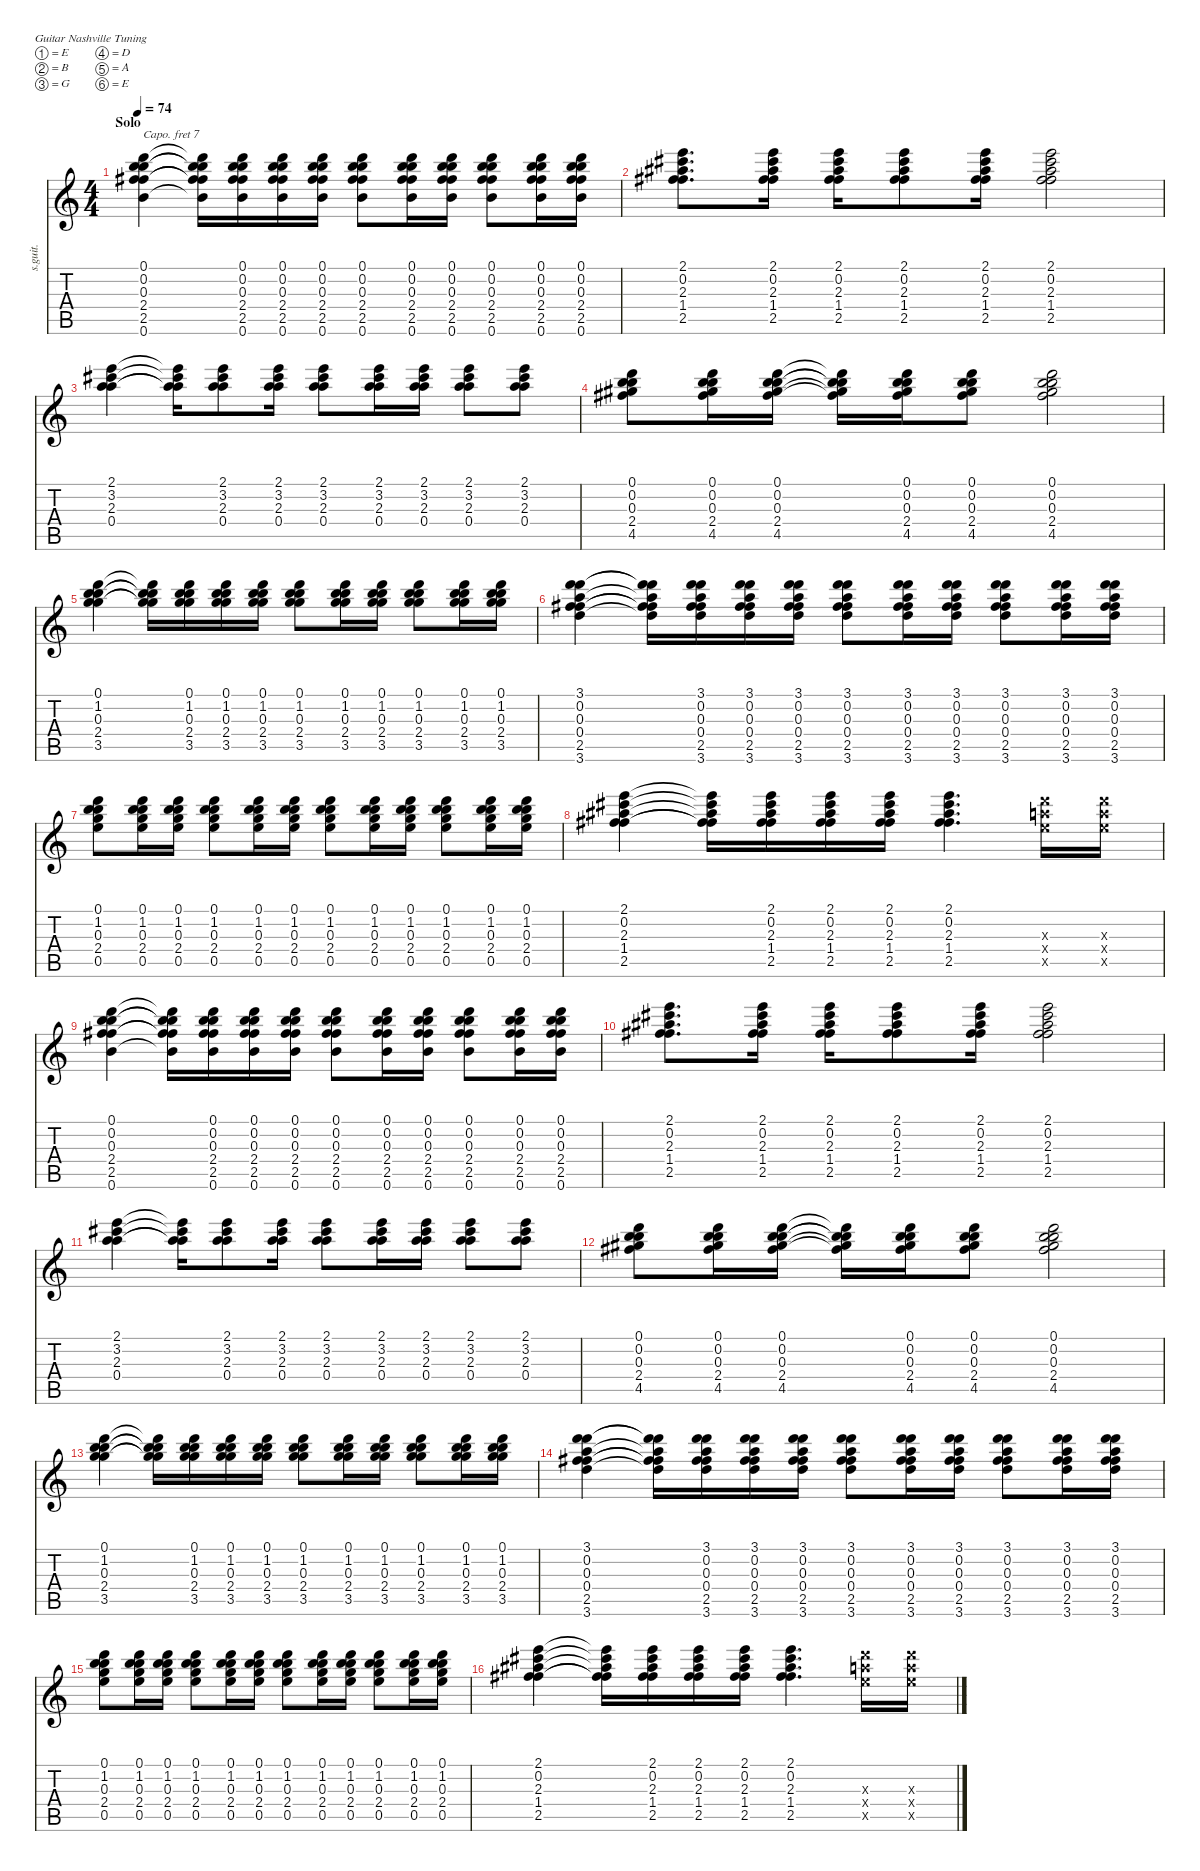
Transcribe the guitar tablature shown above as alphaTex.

\defaultSystemsLayout 4
\hideDynamics
\bracketExtendMode nobrackets
\track ("Glen Frey - 12 String Guitar" "s.guit.") {instrument acousticguitarsteel}
\staff {score tabs}
\capo 7
\tuning (E4 B3 G4 D4 A3 E3)
\ts (4 4)
\section ("" "Solo")
\tempo 74
\clef g2
\ks c
(0.1 0.2 0.3 2.4 2.5 0.6).4{lyrics (0 "") lyrics (1 "") lyrics (2 "") lyrics (3 "") lyrics (4 "") dy f} (0.1{t} 0.2{t} 0.3{t} 2.4{t} 2.5{t} 0.6{t}).16{lyrics (0 "") lyrics (1 "") lyrics (2 "") lyrics (3 "") lyrics (4 "")} (0.1 0.2 0.3 2.4 2.5 0.6).16{lyrics (0 "") lyrics (1 "") lyrics (2 "") lyrics (3 "") lyrics (4 "")} (0.1 0.2 0.3 2.4 2.5 0.6).16{lyrics (0 "") lyrics (1 "") lyrics (2 "") lyrics (3 "") lyrics (4 "")} (0.1 0.2 0.3 2.4 2.5 0.6).16{lyrics (0 "") lyrics (1 "") lyrics (2 "") lyrics (3 "") lyrics (4 "")} (0.1 0.2 0.3 2.4 2.5 0.6).8{lyrics (0 "") lyrics (1 "") lyrics (2 "") lyrics (3 "") lyrics (4 "")} (0.1 0.2 0.3 2.4 2.5 0.6).16{lyrics (0 "") lyrics (1 "") lyrics (2 "") lyrics (3 "") lyrics (4 "")} (0.1 0.2 0.3 2.4 2.5 0.6).16{lyrics (0 "") lyrics (1 "") lyrics (2 "") lyrics (3 "") lyrics (4 "")} (0.1 0.2 0.3 2.4 2.5 0.6).8{lyrics (0 "") lyrics (1 "") lyrics (2 "") lyrics (3 "") lyrics (4 "")} (0.1 0.2 0.3 2.4 2.5 0.6).16{lyrics (0 "") lyrics (1 "") lyrics (2 "") lyrics (3 "") lyrics (4 "")} (0.1 0.2 0.3 2.4 2.5 0.6).16{lyrics (0 "") lyrics (1 "") lyrics (2 "") lyrics (3 "") lyrics (4 "")} |
(2.1{acc #} 0.2 2.3 1.4{acc #} 2.5).8{d lyrics (0 "") lyrics (1 "") lyrics (2 "") lyrics (3 "") lyrics (4 "")} (2.1{acc #} 0.2 2.3 1.4{acc #} 2.5).16{lyrics (0 "") lyrics (1 "") lyrics (2 "") lyrics (3 "") lyrics (4 "")} (2.1{acc #} 0.2 2.3 1.4{acc #} 2.5).16{lyrics (0 "") lyrics (1 "") lyrics (2 "") lyrics (3 "") lyrics (4 "")} (2.1{acc #} 0.2 2.3 1.4{acc #} 2.5).8{lyrics (0 "") lyrics (1 "") lyrics (2 "") lyrics (3 "") lyrics (4 "")} (2.1{acc #} 0.2 2.3 1.4{acc #} 2.5).16{lyrics (0 "") lyrics (1 "") lyrics (2 "") lyrics (3 "") lyrics (4 "")} (2.1{acc #} 0.2 2.3 1.4{acc #} 2.5).2{lyrics (0 "") lyrics (1 "") lyrics (2 "") lyrics (3 "") lyrics (4 "")} |
(2.1{acc #} 3.2 2.3 0.4).4{lyrics (0 "") lyrics (1 "") lyrics (2 "") lyrics (3 "") lyrics (4 "")} (2.1{t acc #} 3.2{t} 2.3{t} 0.4{t}).16{lyrics (0 "") lyrics (1 "") lyrics (2 "") lyrics (3 "") lyrics (4 "")} (2.1{acc #} 3.2 2.3 0.4).8{lyrics (0 "") lyrics (1 "") lyrics (2 "") lyrics (3 "") lyrics (4 "")} (2.1{acc #} 3.2 2.3 0.4).16{lyrics (0 "") lyrics (1 "") lyrics (2 "") lyrics (3 "") lyrics (4 "")} (2.1{acc #} 3.2 2.3 0.4).8{lyrics (0 "") lyrics (1 "") lyrics (2 "") lyrics (3 "") lyrics (4 "")} (2.1{acc #} 3.2 2.3 0.4).16{lyrics (0 "") lyrics (1 "") lyrics (2 "") lyrics (3 "") lyrics (4 "")} (2.1{acc #} 3.2 2.3 0.4).16{lyrics (0 "") lyrics (1 "") lyrics (2 "") lyrics (3 "") lyrics (4 "")} (2.1{acc #} 3.2 2.3 0.4).8{lyrics (0 "") lyrics (1 "") lyrics (2 "") lyrics (3 "") lyrics (4 "")} (2.1{acc #} 3.2 2.3 0.4).8{lyrics (0 "") lyrics (1 "") lyrics (2 "") lyrics (3 "") lyrics (4 "")} |
(0.1 0.2 0.3 2.4 4.5{acc #}).8{lyrics (0 "") lyrics (1 "") lyrics (2 "") lyrics (3 "") lyrics (4 "")} (0.1 0.2 0.3 2.4 4.5{acc #}).16{lyrics (0 "") lyrics (1 "") lyrics (2 "") lyrics (3 "") lyrics (4 "")} (0.1 0.2 0.3 2.4 4.5{acc #}).16{lyrics (0 "") lyrics (1 "") lyrics (2 "") lyrics (3 "") lyrics (4 "")} (0.1{t} 0.2{t} 0.3{t} 2.4{t} 4.5{t acc #}).16{lyrics (0 "") lyrics (1 "") lyrics (2 "") lyrics (3 "") lyrics (4 "")} (0.1 0.2 0.3 2.4 4.5{acc #}).16{lyrics (0 "") lyrics (1 "") lyrics (2 "") lyrics (3 "") lyrics (4 "")} (0.1 0.2 0.3 2.4 4.5{acc #}).8{lyrics (0 "") lyrics (1 "") lyrics (2 "") lyrics (3 "") lyrics (4 "")} (0.1 0.2 0.3 2.4 4.5{acc #}).2{lyrics (0 "") lyrics (1 "") lyrics (2 "") lyrics (3 "") lyrics (4 "")} |
(0.1 1.2 0.3 2.4 3.5).4{lyrics (0 "") lyrics (1 "") lyrics (2 "") lyrics (3 "") lyrics (4 "")} (0.1{t} 1.2{t} 0.3{t} 2.4{t} 3.5{t}).16{lyrics (0 "") lyrics (1 "") lyrics (2 "") lyrics (3 "") lyrics (4 "")} (0.1 1.2 0.3 2.4 3.5).16{lyrics (0 "") lyrics (1 "") lyrics (2 "") lyrics (3 "") lyrics (4 "")} (0.1 1.2 0.3 2.4 3.5).16{lyrics (0 "") lyrics (1 "") lyrics (2 "") lyrics (3 "") lyrics (4 "")} (0.1 1.2 0.3 2.4 3.5).16{lyrics (0 "") lyrics (1 "") lyrics (2 "") lyrics (3 "") lyrics (4 "")} (0.1 1.2 0.3 2.4 3.5).8{lyrics (0 "") lyrics (1 "") lyrics (2 "") lyrics (3 "") lyrics (4 "")} (0.1 1.2 0.3 2.4 3.5).16{lyrics (0 "") lyrics (1 "") lyrics (2 "") lyrics (3 "") lyrics (4 "")} (0.1 1.2 0.3 2.4 3.5).16{lyrics (0 "") lyrics (1 "") lyrics (2 "") lyrics (3 "") lyrics (4 "")} (0.1 1.2 0.3 2.4 3.5).8{lyrics (0 "") lyrics (1 "") lyrics (2 "") lyrics (3 "") lyrics (4 "")} (0.1 1.2 0.3 2.4 3.5).16{lyrics (0 "") lyrics (1 "") lyrics (2 "") lyrics (3 "") lyrics (4 "")} (0.1 1.2 0.3 2.4 3.5).16{lyrics (0 "") lyrics (1 "") lyrics (2 "") lyrics (3 "") lyrics (4 "")} |
(3.1 0.2 0.3 0.4 2.5 3.6).4{lyrics (0 "") lyrics (1 "") lyrics (2 "") lyrics (3 "") lyrics (4 "")} (3.1{t} 0.2{t} 0.3{t} 0.4{t} 2.5{t} 3.6{t}).16{lyrics (0 "") lyrics (1 "") lyrics (2 "") lyrics (3 "") lyrics (4 "")} (3.1 0.2 0.3 0.4 2.5 3.6).16{lyrics (0 "") lyrics (1 "") lyrics (2 "") lyrics (3 "") lyrics (4 "")} (3.1 0.2 0.3 0.4 2.5 3.6).16{lyrics (0 "") lyrics (1 "") lyrics (2 "") lyrics (3 "") lyrics (4 "")} (3.1 0.2 0.3 0.4 2.5 3.6).16{lyrics (0 "") lyrics (1 "") lyrics (2 "") lyrics (3 "") lyrics (4 "")} (3.1 0.2 0.3 0.4 2.5 3.6).8{lyrics (0 "") lyrics (1 "") lyrics (2 "") lyrics (3 "") lyrics (4 "")} (3.1 0.2 0.3 0.4 2.5 3.6).16{lyrics (0 "") lyrics (1 "") lyrics (2 "") lyrics (3 "") lyrics (4 "")} (3.1 0.2 0.3 0.4 2.5 3.6).16{lyrics (0 "") lyrics (1 "") lyrics (2 "") lyrics (3 "") lyrics (4 "")} (3.1 0.2 0.3 0.4 2.5 3.6).8{lyrics (0 "") lyrics (1 "") lyrics (2 "") lyrics (3 "") lyrics (4 "")} (3.1 0.2 0.3 0.4 2.5 3.6).16{lyrics (0 "") lyrics (1 "") lyrics (2 "") lyrics (3 "") lyrics (4 "")} (3.1 0.2 0.3 0.4 2.5 3.6).16{lyrics (0 "") lyrics (1 "") lyrics (2 "") lyrics (3 "") lyrics (4 "")} |
(0.1 1.2 0.3 2.4 0.5).8{lyrics (0 "") lyrics (1 "") lyrics (2 "") lyrics (3 "") lyrics (4 "")} (0.1 1.2 0.3 2.4 0.5).16{lyrics (0 "") lyrics (1 "") lyrics (2 "") lyrics (3 "") lyrics (4 "")} (0.1 1.2 0.3 2.4 0.5).16{lyrics (0 "") lyrics (1 "") lyrics (2 "") lyrics (3 "") lyrics (4 "")} (0.1 1.2 0.3 2.4 0.5).8{lyrics (0 "") lyrics (1 "") lyrics (2 "") lyrics (3 "") lyrics (4 "")} (0.1 1.2 0.3 2.4 0.5).16{lyrics (0 "") lyrics (1 "") lyrics (2 "") lyrics (3 "") lyrics (4 "")} (0.1 1.2 0.3 2.4 0.5).16{lyrics (0 "") lyrics (1 "") lyrics (2 "") lyrics (3 "") lyrics (4 "")} (0.1 1.2 0.3 2.4 0.5).8{lyrics (0 "") lyrics (1 "") lyrics (2 "") lyrics (3 "") lyrics (4 "")} (0.1 1.2 0.3 2.4 0.5).16{lyrics (0 "") lyrics (1 "") lyrics (2 "") lyrics (3 "") lyrics (4 "")} (0.1 1.2 0.3 2.4 0.5).16{lyrics (0 "") lyrics (1 "") lyrics (2 "") lyrics (3 "") lyrics (4 "")} (0.1 1.2 0.3 2.4 0.5).8{lyrics (0 "") lyrics (1 "") lyrics (2 "") lyrics (3 "") lyrics (4 "")} (0.1 1.2 0.3 2.4 0.5).16{lyrics (0 "") lyrics (1 "") lyrics (2 "") lyrics (3 "") lyrics (4 "")} (0.1 1.2 0.3 2.4 0.5).16{lyrics (0 "") lyrics (1 "") lyrics (2 "") lyrics (3 "") lyrics (4 "")} |
(2.1{acc #} 0.2 2.3 1.4{acc #} 2.5).4{lyrics (0 "") lyrics (1 "") lyrics (2 "") lyrics (3 "") lyrics (4 "")} (2.1{t acc #} 0.2{t} 2.3{t} 1.4{t acc #} 2.5{t}).16{lyrics (0 "") lyrics (1 "") lyrics (2 "") lyrics (3 "") lyrics (4 "")} (2.1{acc #} 0.2 2.3 1.4{acc #} 2.5).16{lyrics (0 "") lyrics (1 "") lyrics (2 "") lyrics (3 "") lyrics (4 "")} (2.1{acc #} 0.2 2.3 1.4{acc #} 2.5).16{lyrics (0 "") lyrics (1 "") lyrics (2 "") lyrics (3 "") lyrics (4 "")} (2.1{acc #} 0.2 2.3 1.4{acc #} 2.5).16{lyrics (0 "") lyrics (1 "") lyrics (2 "") lyrics (3 "") lyrics (4 "")} (2.1{acc #} 0.2 2.3 1.4{acc #} 2.5).4{d lyrics (0 "") lyrics (1 "") lyrics (2 "") lyrics (3 "") lyrics (4 "")} (0.3{x} 0.4{x} 0.5{x}).16{lyrics (0 "") lyrics (1 "") lyrics (2 "") lyrics (3 "") lyrics (4 "")} (0.3{x} 0.4{x} 0.5{x}).16{lyrics (0 "") lyrics (1 "") lyrics (2 "") lyrics (3 "") lyrics (4 "")} |
(0.1 0.2 0.3 2.4 2.5 0.6).4{lyrics (0 "") lyrics (1 "") lyrics (2 "") lyrics (3 "") lyrics (4 "")} (0.1{t} 0.2{t} 0.3{t} 2.4{t} 2.5{t} 0.6{t}).16{lyrics (0 "") lyrics (1 "") lyrics (2 "") lyrics (3 "") lyrics (4 "")} (0.1 0.2 0.3 2.4 2.5 0.6).16{lyrics (0 "") lyrics (1 "") lyrics (2 "") lyrics (3 "") lyrics (4 "")} (0.1 0.2 0.3 2.4 2.5 0.6).16{lyrics (0 "") lyrics (1 "") lyrics (2 "") lyrics (3 "") lyrics (4 "")} (0.1 0.2 0.3 2.4 2.5 0.6).16{lyrics (0 "") lyrics (1 "") lyrics (2 "") lyrics (3 "") lyrics (4 "")} (0.1 0.2 0.3 2.4 2.5 0.6).8{lyrics (0 "") lyrics (1 "") lyrics (2 "") lyrics (3 "") lyrics (4 "")} (0.1 0.2 0.3 2.4 2.5 0.6).16{lyrics (0 "") lyrics (1 "") lyrics (2 "") lyrics (3 "") lyrics (4 "")} (0.1 0.2 0.3 2.4 2.5 0.6).16{lyrics (0 "") lyrics (1 "") lyrics (2 "") lyrics (3 "") lyrics (4 "")} (0.1 0.2 0.3 2.4 2.5 0.6).8{lyrics (0 "") lyrics (1 "") lyrics (2 "") lyrics (3 "") lyrics (4 "")} (0.1 0.2 0.3 2.4 2.5 0.6).16{lyrics (0 "") lyrics (1 "") lyrics (2 "") lyrics (3 "") lyrics (4 "")} (0.1 0.2 0.3 2.4 2.5 0.6).16{lyrics (0 "") lyrics (1 "") lyrics (2 "") lyrics (3 "") lyrics (4 "")} |
(2.1{acc #} 0.2 2.3 1.4{acc #} 2.5).8{d lyrics (0 "") lyrics (1 "") lyrics (2 "") lyrics (3 "") lyrics (4 "")} (2.1{acc #} 0.2 2.3 1.4{acc #} 2.5).16{lyrics (0 "") lyrics (1 "") lyrics (2 "") lyrics (3 "") lyrics (4 "")} (2.1{acc #} 0.2 2.3 1.4{acc #} 2.5).16{lyrics (0 "") lyrics (1 "") lyrics (2 "") lyrics (3 "") lyrics (4 "")} (2.1{acc #} 0.2 2.3 1.4{acc #} 2.5).8{lyrics (0 "") lyrics (1 "") lyrics (2 "") lyrics (3 "") lyrics (4 "")} (2.1{acc #} 0.2 2.3 1.4{acc #} 2.5).16{lyrics (0 "") lyrics (1 "") lyrics (2 "") lyrics (3 "") lyrics (4 "")} (2.1{acc #} 0.2 2.3 1.4{acc #} 2.5).2{lyrics (0 "") lyrics (1 "") lyrics (2 "") lyrics (3 "") lyrics (4 "")} |
(2.1{acc #} 3.2 2.3 0.4).4{lyrics (0 "") lyrics (1 "") lyrics (2 "") lyrics (3 "") lyrics (4 "")} (2.1{t acc #} 3.2{t} 2.3{t} 0.4{t}).16{lyrics (0 "") lyrics (1 "") lyrics (2 "") lyrics (3 "") lyrics (4 "")} (2.1{acc #} 3.2 2.3 0.4).8{lyrics (0 "") lyrics (1 "") lyrics (2 "") lyrics (3 "") lyrics (4 "")} (2.1{acc #} 3.2 2.3 0.4).16{lyrics (0 "") lyrics (1 "") lyrics (2 "") lyrics (3 "") lyrics (4 "")} (2.1{acc #} 3.2 2.3 0.4).8{lyrics (0 "") lyrics (1 "") lyrics (2 "") lyrics (3 "") lyrics (4 "")} (2.1{acc #} 3.2 2.3 0.4).16{lyrics (0 "") lyrics (1 "") lyrics (2 "") lyrics (3 "") lyrics (4 "")} (2.1{acc #} 3.2 2.3 0.4).16{lyrics (0 "") lyrics (1 "") lyrics (2 "") lyrics (3 "") lyrics (4 "")} (2.1{acc #} 3.2 2.3 0.4).8{lyrics (0 "") lyrics (1 "") lyrics (2 "") lyrics (3 "") lyrics (4 "")} (2.1{acc #} 3.2 2.3 0.4).8{lyrics (0 "") lyrics (1 "") lyrics (2 "") lyrics (3 "") lyrics (4 "")} |
(0.1 0.2 0.3 2.4 4.5{acc #}).8{lyrics (0 "") lyrics (1 "") lyrics (2 "") lyrics (3 "") lyrics (4 "")} (0.1 0.2 0.3 2.4 4.5{acc #}).16{lyrics (0 "") lyrics (1 "") lyrics (2 "") lyrics (3 "") lyrics (4 "")} (0.1 0.2 0.3 2.4 4.5{acc #}).16{lyrics (0 "") lyrics (1 "") lyrics (2 "") lyrics (3 "") lyrics (4 "")} (0.1{t} 0.2{t} 0.3{t} 2.4{t} 4.5{t acc #}).16{lyrics (0 "") lyrics (1 "") lyrics (2 "") lyrics (3 "") lyrics (4 "")} (0.1 0.2 0.3 2.4 4.5{acc #}).16{lyrics (0 "") lyrics (1 "") lyrics (2 "") lyrics (3 "") lyrics (4 "")} (0.1 0.2 0.3 2.4 4.5{acc #}).8{lyrics (0 "") lyrics (1 "") lyrics (2 "") lyrics (3 "") lyrics (4 "")} (0.1 0.2 0.3 2.4 4.5{acc #}).2{lyrics (0 "") lyrics (1 "") lyrics (2 "") lyrics (3 "") lyrics (4 "")} |
(0.1 1.2 0.3 2.4 3.5).4{lyrics (0 "") lyrics (1 "") lyrics (2 "") lyrics (3 "") lyrics (4 "")} (0.1{t} 1.2{t} 0.3{t} 2.4{t} 3.5{t}).16{lyrics (0 "") lyrics (1 "") lyrics (2 "") lyrics (3 "") lyrics (4 "")} (0.1 1.2 0.3 2.4 3.5).16{lyrics (0 "") lyrics (1 "") lyrics (2 "") lyrics (3 "") lyrics (4 "")} (0.1 1.2 0.3 2.4 3.5).16{lyrics (0 "") lyrics (1 "") lyrics (2 "") lyrics (3 "") lyrics (4 "")} (0.1 1.2 0.3 2.4 3.5).16{lyrics (0 "") lyrics (1 "") lyrics (2 "") lyrics (3 "") lyrics (4 "")} (0.1 1.2 0.3 2.4 3.5).8{lyrics (0 "") lyrics (1 "") lyrics (2 "") lyrics (3 "") lyrics (4 "")} (0.1 1.2 0.3 2.4 3.5).16{lyrics (0 "") lyrics (1 "") lyrics (2 "") lyrics (3 "") lyrics (4 "")} (0.1 1.2 0.3 2.4 3.5).16{lyrics (0 "") lyrics (1 "") lyrics (2 "") lyrics (3 "") lyrics (4 "")} (0.1 1.2 0.3 2.4 3.5).8{lyrics (0 "") lyrics (1 "") lyrics (2 "") lyrics (3 "") lyrics (4 "")} (0.1 1.2 0.3 2.4 3.5).16{lyrics (0 "") lyrics (1 "") lyrics (2 "") lyrics (3 "") lyrics (4 "")} (0.1 1.2 0.3 2.4 3.5).16{lyrics (0 "") lyrics (1 "") lyrics (2 "") lyrics (3 "") lyrics (4 "")} |
(3.1 0.2 0.3 0.4 2.5 3.6).4{lyrics (0 "") lyrics (1 "") lyrics (2 "") lyrics (3 "") lyrics (4 "")} (3.1{t} 0.2{t} 0.3{t} 0.4{t} 2.5{t} 3.6{t}).16{lyrics (0 "") lyrics (1 "") lyrics (2 "") lyrics (3 "") lyrics (4 "")} (3.1 0.2 0.3 0.4 2.5 3.6).16{lyrics (0 "") lyrics (1 "") lyrics (2 "") lyrics (3 "") lyrics (4 "")} (3.1 0.2 0.3 0.4 2.5 3.6).16{lyrics (0 "") lyrics (1 "") lyrics (2 "") lyrics (3 "") lyrics (4 "")} (3.1 0.2 0.3 0.4 2.5 3.6).16{lyrics (0 "") lyrics (1 "") lyrics (2 "") lyrics (3 "") lyrics (4 "")} (3.1 0.2 0.3 0.4 2.5 3.6).8{lyrics (0 "") lyrics (1 "") lyrics (2 "") lyrics (3 "") lyrics (4 "")} (3.1 0.2 0.3 0.4 2.5 3.6).16{lyrics (0 "") lyrics (1 "") lyrics (2 "") lyrics (3 "") lyrics (4 "")} (3.1 0.2 0.3 0.4 2.5 3.6).16{lyrics (0 "") lyrics (1 "") lyrics (2 "") lyrics (3 "") lyrics (4 "")} (3.1 0.2 0.3 0.4 2.5 3.6).8{lyrics (0 "") lyrics (1 "") lyrics (2 "") lyrics (3 "") lyrics (4 "")} (3.1 0.2 0.3 0.4 2.5 3.6).16{lyrics (0 "") lyrics (1 "") lyrics (2 "") lyrics (3 "") lyrics (4 "")} (3.1 0.2 0.3 0.4 2.5 3.6).16{lyrics (0 "") lyrics (1 "") lyrics (2 "") lyrics (3 "") lyrics (4 "")} |
(0.1 1.2 0.3 2.4 0.5).8{lyrics (0 "") lyrics (1 "") lyrics (2 "") lyrics (3 "") lyrics (4 "")} (0.1 1.2 0.3 2.4 0.5).16{lyrics (0 "") lyrics (1 "") lyrics (2 "") lyrics (3 "") lyrics (4 "")} (0.1 1.2 0.3 2.4 0.5).16{lyrics (0 "") lyrics (1 "") lyrics (2 "") lyrics (3 "") lyrics (4 "")} (0.1 1.2 0.3 2.4 0.5).8{lyrics (0 "") lyrics (1 "") lyrics (2 "") lyrics (3 "") lyrics (4 "")} (0.1 1.2 0.3 2.4 0.5).16{lyrics (0 "") lyrics (1 "") lyrics (2 "") lyrics (3 "") lyrics (4 "")} (0.1 1.2 0.3 2.4 0.5).16{lyrics (0 "") lyrics (1 "") lyrics (2 "") lyrics (3 "") lyrics (4 "")} (0.1 1.2 0.3 2.4 0.5).8{lyrics (0 "") lyrics (1 "") lyrics (2 "") lyrics (3 "") lyrics (4 "")} (0.1 1.2 0.3 2.4 0.5).16{lyrics (0 "") lyrics (1 "") lyrics (2 "") lyrics (3 "") lyrics (4 "")} (0.1 1.2 0.3 2.4 0.5).16{lyrics (0 "") lyrics (1 "") lyrics (2 "") lyrics (3 "") lyrics (4 "")} (0.1 1.2 0.3 2.4 0.5).8{lyrics (0 "") lyrics (1 "") lyrics (2 "") lyrics (3 "") lyrics (4 "")} (0.1 1.2 0.3 2.4 0.5).16{lyrics (0 "") lyrics (1 "") lyrics (2 "") lyrics (3 "") lyrics (4 "")} (0.1 1.2 0.3 2.4 0.5).16{lyrics (0 "") lyrics (1 "") lyrics (2 "") lyrics (3 "") lyrics (4 "")} |
(2.1{acc #} 0.2 2.3 1.4{acc #} 2.5).4{lyrics (0 "") lyrics (1 "") lyrics (2 "") lyrics (3 "") lyrics (4 "")} (2.1{t acc #} 0.2{t} 2.3{t} 1.4{t acc #} 2.5{t}).16{lyrics (0 "") lyrics (1 "") lyrics (2 "") lyrics (3 "") lyrics (4 "")} (2.1{acc #} 0.2 2.3 1.4{acc #} 2.5).16{lyrics (0 "") lyrics (1 "") lyrics (2 "") lyrics (3 "") lyrics (4 "")} (2.1{acc #} 0.2 2.3 1.4{acc #} 2.5).16{lyrics (0 "") lyrics (1 "") lyrics (2 "") lyrics (3 "") lyrics (4 "")} (2.1{acc #} 0.2 2.3 1.4{acc #} 2.5).16{lyrics (0 "") lyrics (1 "") lyrics (2 "") lyrics (3 "") lyrics (4 "")} (2.1{acc #} 0.2 2.3 1.4{acc #} 2.5).4{d lyrics (0 "") lyrics (1 "") lyrics (2 "") lyrics (3 "") lyrics (4 "")} (0.3{x} 0.4{x} 0.5{x}).16{lyrics (0 "") lyrics (1 "") lyrics (2 "") lyrics (3 "") lyrics (4 "")} (0.3{x} 0.4{x} 0.5{x}).16{lyrics (0 "") lyrics (1 "") lyrics (2 "") lyrics (3 "") lyrics (4 "")}
